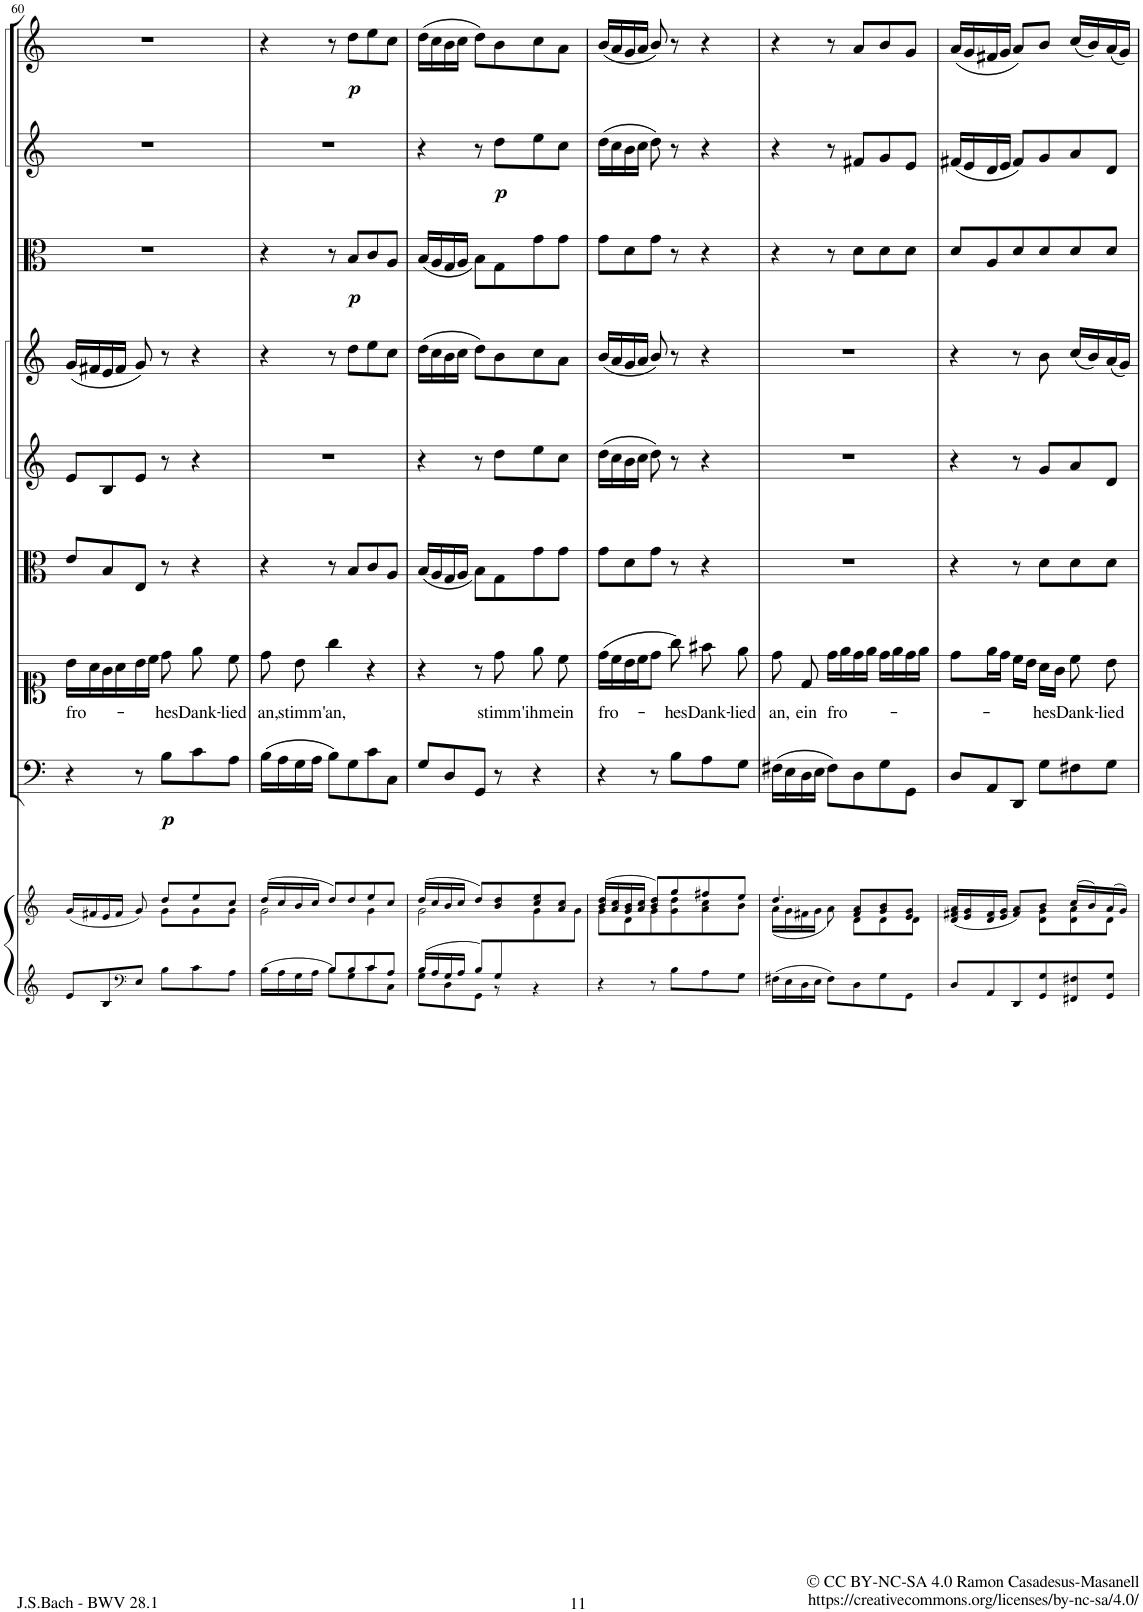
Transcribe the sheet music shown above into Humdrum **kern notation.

**kern	**kern	**kern	**dynam	**kern	**text	**kern	**kern	**kern	**kern	**dynam	**kern	**dynam	**kern	**dynam
*part9	*part9	*part8	*part8	*part7	*part7	*part6	*part5	*part4	*part3	*part3	*part2	*part2	*part1	*part1
*staff10	*staff9	*staff8	*staff8	*staff7	*staff7	*staff6	*staff5	*staff4	*staff3	*staff3	*staff2	*staff2	*staff1	*staff1
*I"Grand Piano	*	*I"Continuo	*	*I"Soprano	*	*I"Viola	*I"Violino II	*I"Violino I	*I"Teile	*	*I"Oboe II	*	*I"Oboe I	*
*I'Pno	*	*	*	*	*	*	*	*	*	*	*I'Ob	*	*I'Ob	*
!!LO:PB:g=z
*clefG2	*clefG2	*clefF4	*	*clefC1	*	*clefC3	*clefG2	*clefG2	*clefC3	*	*clefG2	*	*clefG2	*
*k[]	*k[]	*k[]	*	*k[]	*	*k[]	*k[]	*k[]	*k[]	*	*k[]	*	*k[]	*
*M3/4	*M3/4	*M3/4	*	*M3/4	*	*M3/4	*M3/4	*M3/4	*M3/4	*	*M3/4	*	*M3/4	*
=60	=60	=60	=60	=60	=60	=60	=60	=60	=60	=60	=60	=60	=60	=60
*	*^	*	*	*	*	*	*	*	*	*	*	*	*	*
!	!	!	!	!	!	!LO:LY:b	!	!	!	!	!	!	!	!	!
8e/L	(16g/LL	4.ryy	4r	.	16b\LL	fro-	8e/L	8e/L	(<16g/LL	2.r	.	2.r	.	2.r	.
.	16f#X/	.	.	.	16a\	.	.	.	16f#X/	.	.	.	.	.	.
8B/	16e/	.	.	.	16g\	.	8B/	8B/	16e/	.	.	.	.	.	.
.	16f#/JJ	.	.	.	16a\	.	.	.	16f#/JJ	.	.	.	.	.	.
*clefF4	*	*	*	*	*	*	*	*	*	*	*	*	*	*	*
8E/J	8g/)	.	8r	.	16b\	.	8E/J	8e/J	8g/)	.	.	.	.	.	.
.	.	.	.	.	16cc\JJ	.	.	.	.	.	.	.	.	.	.
!	!	!	!	!LO:DY:b	!	!LO:LY:b	!	!	!	!	!	!	!	!	!
8B\L	8dd/L	8g\L	8B\L	p	8dd\	hes	8r	8r	8r	.	.	.	.	.	.
!	!	!	!	!	!	!LO:LY:b	!	!	!	!	!	!	!	!	!
8c\	8ee/	8g\	8c\	.	8ee\	Dank-	4r	4r	4r	.	.	.	.	.	.
!	!	!	!	!	!	!LO:LY:b	!	!	!	!	!	!	!	!	!
8A\J	8cc/J	8g\J	8A\J	.	8cc\	-lied	.	.	.	.	.	.	.	.	.
=61	=61	=61	=61	=61	=61	=61	=61	=61	=61	=61	=61	=61	=61	=61	=61
*^	*	*	*	*	*	*	*	*	*	*	*	*	*	*	*
!	!	!	!	!	!	!	!LO:LY:b	!	!	!	!	!	!	!	!	!
4ryy	16B\LL	(16dd/LL	2g\	(>16B\LL	.	8dd\	an,	4r	2.r	4r	4r	.	2.r	.	4r	.
.	16A\	16cc/	.	16A\	.	.	.	.	.	.	.	.	.	.	.	.
!	!	!	!	!	!	!	!LO:LY:b	!	!	!	!	!	!	!	!	!
.	16G\	16b/	.	16G\	.	8b\	stimm'	.	.	.	.	.	.	.	.	.
.	16A\JJ	16cc/JJ	.	16A\JJ	.	.	.	.	.	.	.	.	.	.	.	.
!	!	!	!	!	!	!	!LO:LY:b	!	!	!	!	!	!	!	!	!
8B/L	8B\L	8dd/L)	.	8B\L)	.	4gg\	an,	8r	.	8r	8r	.	.	.	8r	.
!	!	!	!	!	!	!	!	!	!	!	!	!LO:DY:b	!	!	!	!LO:DY:b
8B/	8G\	8dd/	.	8G\	.	.	.	8B/L	.	8dd\L	8B/L	p	.	.	8dd\L	p
8c/	8c\	8ee/	4g\	8c\	.	4r	.	8c/	.	8ee\	8c/	.	.	.	8ee\	.
8A/J	8C\J	8cc/J	.	8C\J	.	.	.	8A/J	.	8cc\J	8A/J	.	.	.	8cc\J	.
=62	=62	=62	=62	=62	=62	=62	=62	=62	=62	=62	=62	=62	=62	=62	=62	=62
*	*	*	*^	*	*	*	*	*	*	*	*	*	*	*	*	*
16B/LL	8G\L	(16dd/LL	2g\	2ryy	8G/L	.	4r	.	(<16B/LL	4r	(>16dd\LL	(<16B/LL	.	4r	.	(>16dd\LL	.
16A/	.	16cc/	.	.	.	.	.	.	16A/	.	16cc\	16A/	.	.	.	16cc\	.
16G/	8D\	16b/	.	.	8D/	.	.	.	16G/	.	16b\	16G/	.	.	.	16b\	.
16A/JJ	.	16cc/JJ	.	.	.	.	.	.	16A/JJ	.	16cc\JJ	16A/JJ	.	.	.	16cc\JJ	.
8B/L	8GG\J	8dd/L)	.	.	8GG/J	.	8r	.	8B\L)	8r	8dd\L)	8B\L)	.	8r	.	8dd\L)	.
!	!	!	!	!	!	!	!	!LO:LY:b	!	!	!	!	!	!	!LO:DY:b	!	!
8G/	8r	8b/ 8dd/	.	.	8r	.	8dd\	stimm'	8G\	8dd\L	8b\	8G\	.	8dd\L	p	8b\	.
!	!	!	!	!	!	!	!	!LO:LY:b	!	!	!	!	!	!	!	!	!
4ryy	4r	8cc/ 8ee/	4ryy	8g\	4r	.	8ee\	ihm	8g\	8ee\	8cc\	8g\	.	8ee\	.	8cc\	.
!	!	!	!	!	!	!	!	!LO:LY:b	!	!	!	!	!	!	!	!	!
.	.	8a/ 8cc/J	.	8g\J	.	.	8cc\	ein	8g\J	8cc\J	8a\J	8g\J	.	8cc\J	.	8a\J	.
*v	*v	*	*	*	*	*	*	*	*	*	*	*	*	*	*	*	*
=63	=63	=63	=63	=63	=63	=63	=63	=63	=63	=63	=63	=63	=63	=63	=63	=63
!	!	!	!	!	!	!	!LO:LY:b	!	!	!	!	!	!	!	!	!
*	*	*v	*v	*	*	*	*	*	*	*	*	*	*	*	*	*
4r	(16b/ 16dd/LL	8g\L	4r	.	(>16dd\LL	fro-	8g\L	(>16dd\LL	(<16b/LL	8g\L	.	(>16dd\LL	.	(<16b/LL	.
.	16a/ 16cc/	.	.	.	16cc\	.	.	16cc\	16a/	.	.	16cc\	.	16a/	.
.	16g/ 16b/	8d\	.	.	16b\	.	8d\	16b\	16g/	8d\	.	16b\	.	16g/	.
.	16a/ 16cc/JJ	.	.	.	16cc\J	.	.	16cc\JJ	16a/JJ	.	.	16cc\JJ	.	16a/JJ	.
8r	8b/ 8dd/L)	8g\	8r	.	8dd\J	.	8g\J	8dd\)	8b/)	8g\J	.	8dd\)	.	8b/)	.
!	!	!	!	!	!	!LO:LY:b	!	!	!	!	!	!	!	!	!
8B\L	8gg/	8g\ 8dd\	8B\L	.	8gg\)	hes	8r	8r	8r	8r	.	8r	.	8r	.
!	!	!	!	!	!	!LO:LY:b	!	!	!	!	!	!	!	!	!
8A\	8ff#X/	8a\ 8cc\	8A\	.	8ff#X\	Dank-	4r	4r	4r	4r	.	4r	.	4r	.
!	!	!	!	!	!	!LO:LY:b	!	!	!	!	!	!	!	!	!
8G\J	8ee/J	8b\J	8G\J	.	8ee\	-lied	.	.	.	.	.	.	.	.	.
=64	=64	=64	=64	=64	=64	=64	=64	=64	=64	=64	=64	=64	=64	=64	=64
!	!	!	!	!	!	!LO:LY:b	!	!	!	!	!	!	!	!	!
16F#X\LL	4.dd/	(16a\LL	(>16F#X\LL	.	8dd\	an,	2.r	2.r	2.r	4r	.	4r	.	4r	.
16E\	.	16g\	16E\	.	.	.	.	.	.	.	.	.	.	.	.
!	!	!	!	!	!	!LO:LY:b	!	!	!	!	!	!	!	!	!
16D\	.	16f#X\	16D\	.	8d/	ein	.	.	.	.	.	.	.	.	.
16E\JJ	.	16g\JJ	16E\JJ	.	.	.	.	.	.	.	.	.	.	.	.
!	!	!	!	!	!	!LO:LY:b	!	!	!	!	!	!	!	!	!
8F#\L	.	8a\)	8F#\L)	.	16dd\LL	fro-	.	.	.	8r	.	8r	.	8r	.
.	.	.	.	.	16ee\	.	.	.	.	.	.	.	.	.	.
8D\	8f#/ 8a/L	8d\L	8D\	.	16dd\	.	.	.	.	8d\L	.	8f#X/L	.	8a/L	.
.	.	.	.	.	16ee\JJ	.	.	.	.	.	.	.	.	.	.
8G\	8g/ 8b/	8d\	8G\	.	16dd\LL	.	.	.	.	8d\	.	8g/	.	8b/	.
.	.	.	.	.	16ee\	.	.	.	.	.	.	.	.	.	.
8GG\J	8e/ 8g/J	8d\J	8GG\J	.	16dd\	.	.	.	.	8d\J	.	8e/J	.	8g/J	.
.	.	.	.	.	16ee\JJ	.	.	.	.	.	.	.	.	.	.
=65	=65	=65	=65	=65	=65	=65	=65	=65	=65	=65	=65	=65	=65	=65	=65
8D/L	(<16d/ 16f#X/ 16a/LL	4ryy	8D/L	.	8dd\L	.	4r	4r	4r	8d/L	.	(<16f#X/LL	.	(<16a/LL	.
.	16e/ 16g/	.	.	.	.	.	.	.	.	.	.	16e/	.	16g/	.
8AA/	16d/ 16f#/	.	8AA/	.	16ee\L	.	.	.	.	8A/	.	16d/	.	16f#X/	.
.	16e/ 16g/JJ	.	.	.	16dd\JJ	.	.	.	.	.	.	16e/JJ	.	16g/JJ	.
8DD/	8f#/ 8a/L)	8ryy	8DD/J	.	16cc\LL	.	8r	8r	8r	8d/	.	8f#/L)	.	8a/L)	.
.	.	.	.	.	16b\JJ	.	.	.	.	.	.	.	.	.	.
!	!	!	!	!	!	!LO:LY:b	!	!	!	!	!	!	!	!	!
8GG/ 8G/	8b/J	8d\ 8g\L	8G\L	.	16a\LL	hes	8d\L	8g/L	8b\	8d/	.	8g/	.	8b/J	.
.	.	.	.	.	16g\JJ	.	.	.	.	.	.	.	.	.	.
!	!	!	!	!	!	!LO:LY:b	!	!	!	!	!	!	!	!	!
8FF#X/ 8F#X/	(16cc/LL	8d\ 8a\	8F#X\	.	8cc\	Dank-	8d\	8a/	(<16cc/LL	8d/	.	8a/	.	(<16cc/LL	.
.	16b/)	.	.	.	.	.	.	.	16b/)	.	.	.	.	16b/)	.
!	!	!	!	!	!	!LO:LY:b	!	!	!	!	!	!	!	!	!
8GG/ 8G/J	(16a/	8d\J	8G\J	.	8b\	-lied	8d\J	8d/J	(<16a/	8d/J	.	8d/J	.	(<16a/	.
.	16g/JJ)	.	.	.	.	.	.	.	16g/JJ)	.	.	.	.	16g/JJ)	.
*	*v	*v	*	*	*	*	*	*	*	*	*	*	*	*	*
=	=	=	=	=	=	=	=	=	=	=	=	=	=	=
*-	*-	*-	*-	*-	*-	*-	*-	*-	*-	*-	*-	*-	*-	*-
